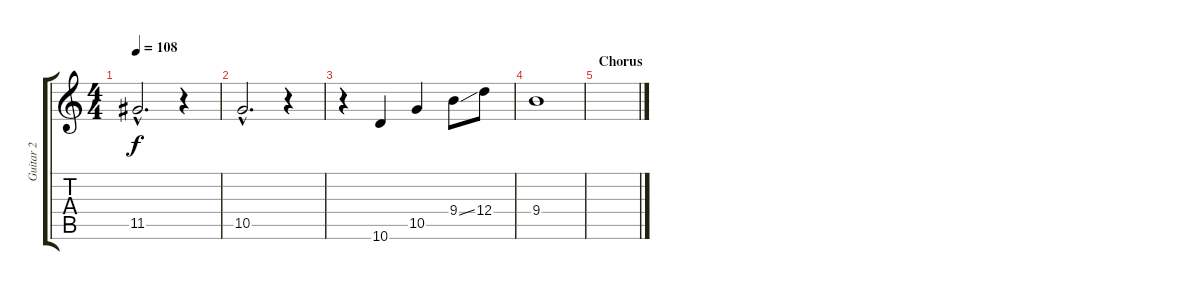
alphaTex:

\track ("Guitar 2" "Guitar 2") {instrument electricguitarclean}
\staff {score tabs}
\tuning (E4 B3 G3 D3 A2 E2) {hide}
\ts (4 4)
\tempo 108
\clef g2
\ks c
11.5{hac}.2{d dy f} r.4 |
10.5{hac}.2{d} r.4 |
r.4 10.6.4 10.5.4 9.4{ss}.8 12.4.8 |
9.4.1 |
\section ("" "Chorus")
